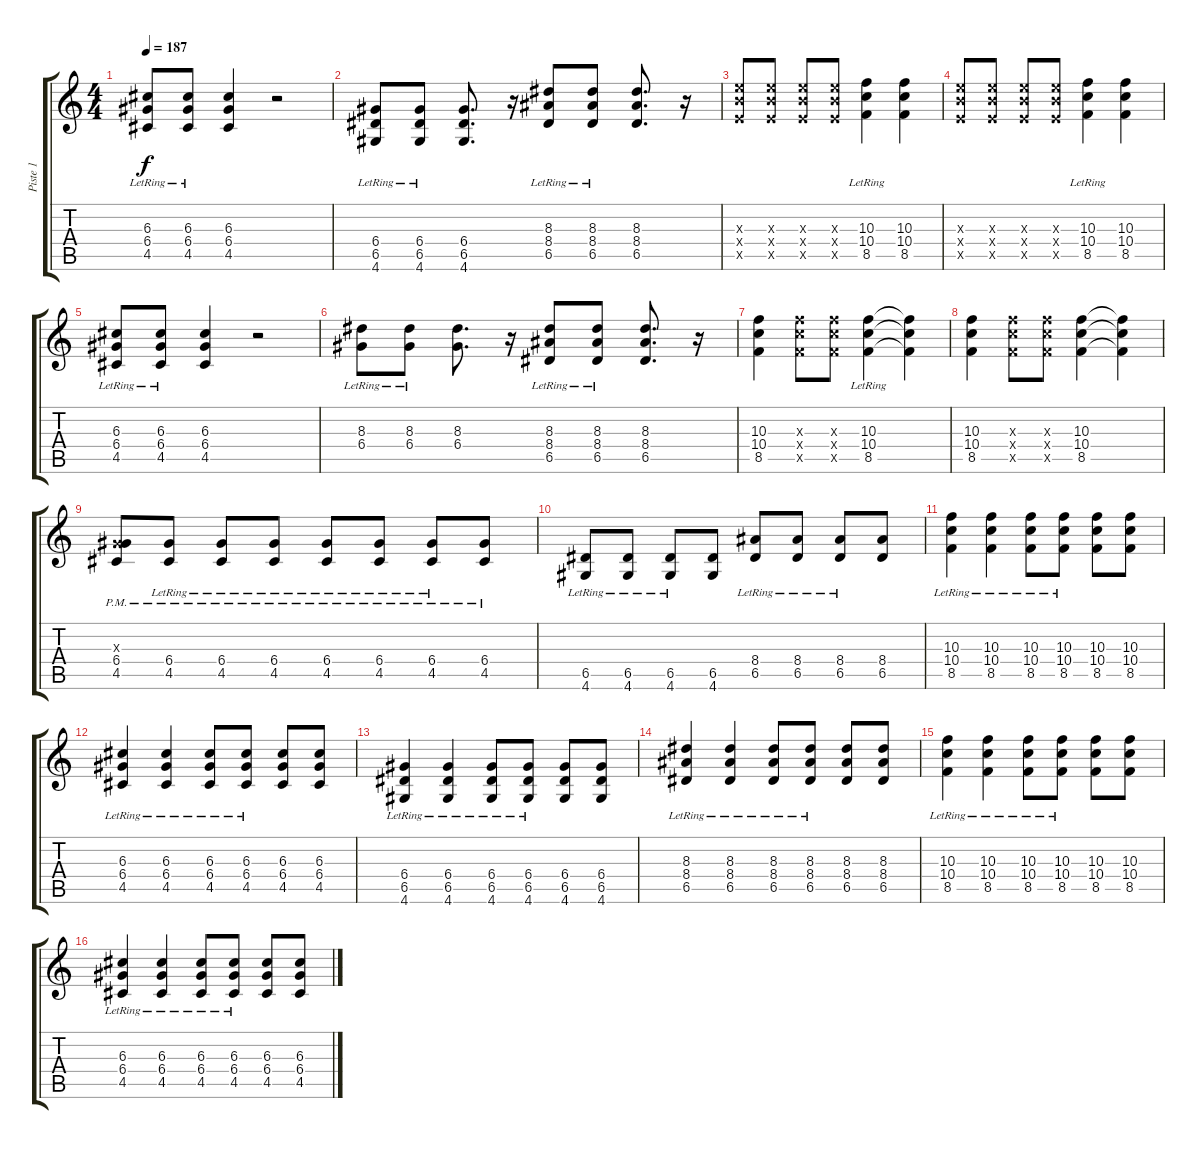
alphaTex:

\track ("Piste 1" "Piste 1") {instrument overdrivenguitar}
\staff {score tabs}
\tuning (E4 B3 G3 D3 A2 E2) {hide}
\ts (4 4)
\tempo 187
\clef g2
\ks c
(6.3{lr} 6.4{lr} 4.5{lr}).8{dy f} (6.3{lr} 6.4{lr} 4.5{lr}).8 (6.3 6.4 4.5).4 r.2 |
(6.4{lr} 6.5{lr} 4.6{lr}).8 (6.4{lr} 6.5{lr} 4.6{lr}).8 (6.4 6.5 4.6).8{d} r.16 (8.3{lr} 8.4{lr} 6.5{lr}).8 (8.3{lr} 8.4{lr} 6.5{lr}).8 (8.3 8.4 6.5).8{d} r.16 |
(9.3{x} 9.4{x} 7.5{x}).8 (9.3{x} 9.4{x} 7.5{x}).8 (9.3{x} 9.4{x} 7.5{x}).8 (9.3{x} 9.4{x} 7.5{x}).8 (10.3{lr} 10.4{lr} 8.5{lr}).4 (10.3 10.4 8.5).4 |
(9.3{x} 9.4{x} 7.5{x}).8 (9.3{x} 9.4{x} 7.5{x}).8 (9.3{x} 9.4{x} 7.5{x}).8 (9.3{x} 9.4{x} 7.5{x}).8 (10.3{lr} 10.4{lr} 8.5{lr}).4 (10.3 10.4 8.5).4 |
(6.3{lr} 6.4{lr} 4.5{lr}).8 (6.3{lr} 6.4{lr} 4.5{lr}).8 (6.3 6.4 4.5).4 r.2 |
(8.3{lr} 6.4{lr}).8 (8.3{lr} 6.4{lr}).8 (8.3 6.4).8{d} r.16 (8.3{lr} 8.4{lr} 6.5{lr}).8 (8.3{lr} 8.4{lr} 6.5{lr}).8 (8.3 8.4 6.5).8{d} r.16 |
(10.3 10.4 8.5).4 (10.3{x} 10.4{x} 8.5{x}).8 (10.3{x} 10.4{x} 8.5{x}).8 (10.3{lr} 10.4{lr} 8.5{lr}).4 (10.3{t} 10.4{t} 8.5{t}).4 |
(10.3 10.4 8.5).4 (10.3{x} 10.4{x} 8.5{x}).8 (10.3{x} 10.4{x} 8.5{x}).8 (10.3 10.4 8.5).4 (10.3{t} 10.4{t} 8.5{t}).4 |
(0.3{x} 6.4{pm} 4.5{pm}).8 (6.4{pm lr} 4.5{pm lr}).8 (6.4{pm lr} 4.5{pm lr}).8 (6.4{pm lr} 4.5{pm lr}).8 (6.4{pm lr} 4.5{pm lr}).8 (6.4{pm lr} 4.5{pm lr}).8 (6.4{pm lr} 4.5{pm lr}).8 (6.4{pm} 4.5{pm}).8 |
(6.5{lr} 4.6{lr}).8 (6.5{lr} 4.6{lr}).8 (6.5{lr} 4.6{lr}).8 (6.5 4.6).8 (8.4{lr} 6.5{lr}).8 (8.4{lr} 6.5{lr}).8 (8.4{lr} 6.5{lr}).8 (8.4 6.5).8 |
(10.3{lr} 10.4{lr} 8.5{lr}).4 (10.3{lr} 10.4{lr} 8.5{lr}).4 (10.3{lr} 10.4{lr} 8.5{lr}).8 (10.3{lr} 10.4{lr} 8.5{lr}).8 (10.3 10.4 8.5).8 (10.3 10.4 8.5).8 |
(6.3{lr} 6.4{lr} 4.5).4 (6.3{lr} 6.4{lr} 4.5{lr}).4 (6.3{lr} 6.4{lr} 4.5{lr}).8 (6.3{lr} 6.4{lr} 4.5{lr}).8 (6.3 6.4 4.5).8 (6.3 6.4 4.5).8 |
(6.4{lr} 6.5 4.6).4 (6.4{lr} 6.5{lr} 4.6).4 (6.4{lr} 6.5{lr} 4.6).8 (6.4{lr} 6.5{lr} 4.6).8 (6.4 6.5 4.6).8 (6.4 6.5 4.6).8 |
(8.3{lr} 8.4{lr} 6.5{lr}).4 (8.3{lr} 8.4{lr} 6.5{lr}).4 (8.3{lr} 8.4{lr} 6.5{lr}).8 (8.3{lr} 8.4{lr} 6.5{lr}).8 (8.3 8.4 6.5).8 (8.3 8.4 6.5).8 |
(10.3{lr} 10.4{lr} 8.5{lr}).4 (10.3{lr} 10.4{lr} 8.5{lr}).4 (10.3{lr} 10.4{lr} 8.5{lr}).8 (10.3{lr} 10.4{lr} 8.5{lr}).8 (10.3 10.4 8.5).8 (10.3 10.4 8.5).8 |
(6.3{lr} 6.4{lr} 4.5).4 (6.3{lr} 6.4{lr} 4.5{lr}).4 (6.3{lr} 6.4{lr} 4.5{lr}).8 (6.3{lr} 6.4{lr} 4.5{lr}).8 (6.3 6.4 4.5).8 (6.3 6.4 4.5).8
